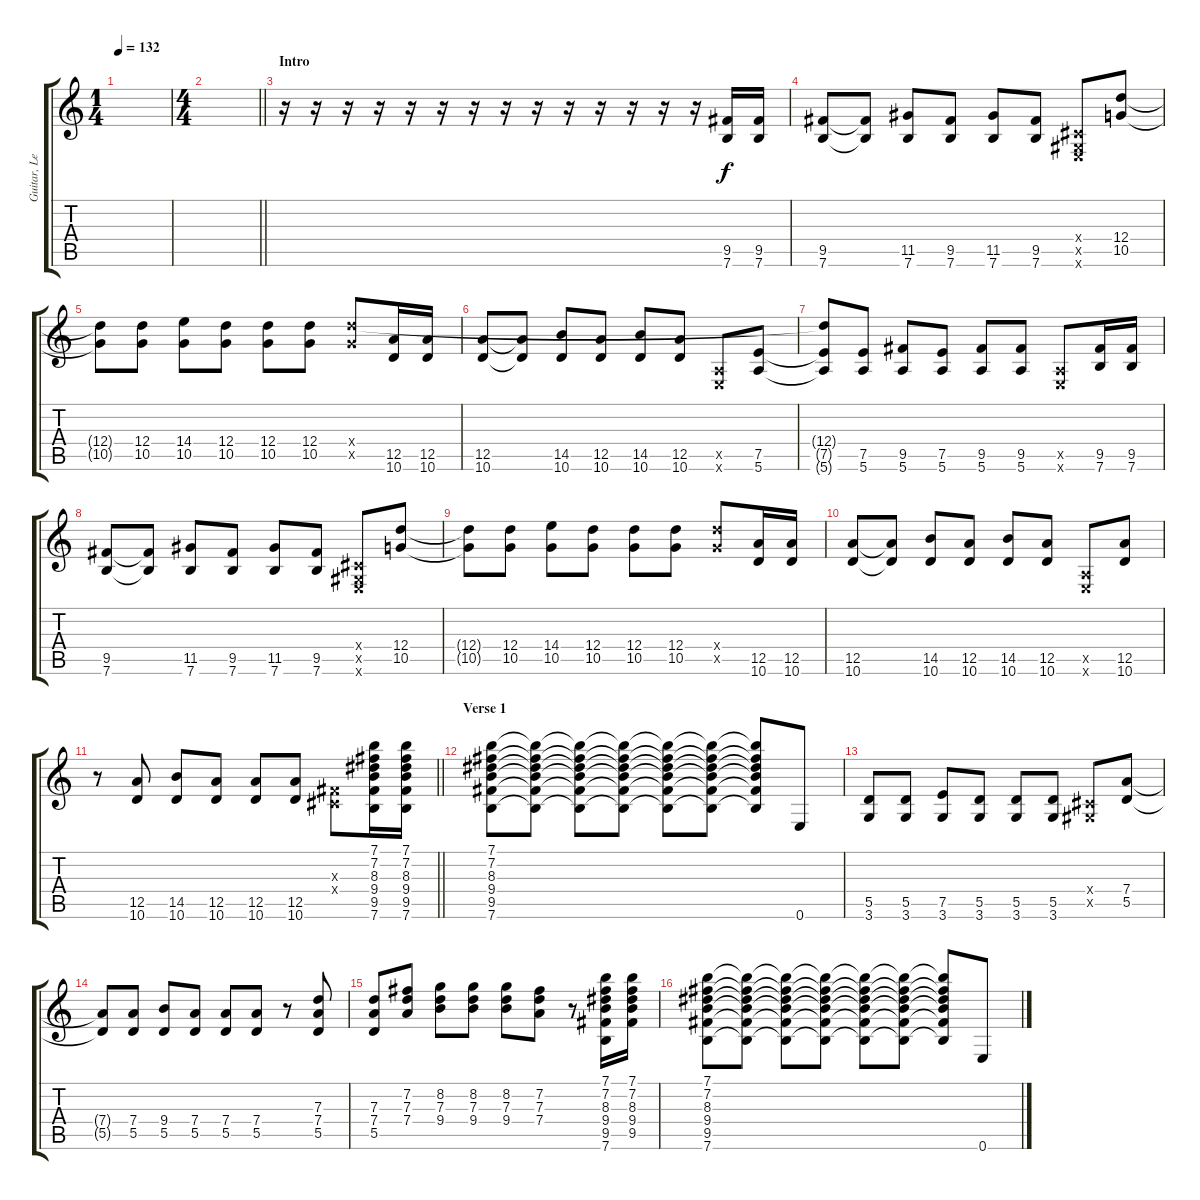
\track ("Guitar, Lead" "Guitar, Le") {instrument distortionguitar}
\staff {score tabs}
\tuning (E4 B3 G3 D3 A2 E2) {hide}
\ts (1 4)
\tempo 132
\clef g2
\ks c
|
\ts (4 4)
\barLineRight lightlight
|
\section ("" "Intro")
r.16 r.16 r.16 r.16 r.16 r.16 r.16 r.16 r.16 r.16 r.16 r.16 r.16 r.16 (9.5 7.6).16 (9.5 7.6).16 |
(9.5 7.6).8 (9.5{t} 7.6{t}).8 (11.5 7.6).8 (9.5 7.6).8 (11.5 7.6).8 (9.5 7.6).8 (-1.4{x} -1.5{x} 0.6{x}).8 (12.4 10.5).8 |
(12.4{t} 10.5{t}).8 (12.4 10.5).8 (14.4 10.5).8 (12.4 10.5).8 (12.4 10.5).8 (12.4 10.5).8 (12.4{x} 10.5{x}).8 (12.5 10.6).16 (12.5 10.6).16 |
(12.5 10.6).8 (12.5{t} 10.6{t}).8 (14.5 10.6).8 (12.5 10.6).8 (14.5 10.6).8 (12.5 10.6).8 (0.5{x} 0.6{x}).8 (7.5 5.6).8 |
(12.4{t} 7.5{t} 5.6{t}).8 (7.5 5.6).8 (9.5 5.6).8 (7.5 5.6).8 (9.5 5.6).8 (9.5 5.6).8 (0.5{x} 0.6{x}).8 (9.5 7.6).16 (9.5 7.6).16 |
(9.5 7.6).8 (9.5{t} 7.6{t}).8 (11.5 7.6).8 (9.5 7.6).8 (11.5 7.6).8 (9.5 7.6).8 (-1.4{x} -1.5{x} 0.6{x}).8 (12.4 10.5).8 |
(12.4{t} 10.5{t}).8 (12.4 10.5).8 (14.4 10.5).8 (12.4 10.5).8 (12.4 10.5).8 (12.4 10.5).8 (12.4{x} 10.5{x}).8 (12.5 10.6).16 (12.5 10.6).16 |
(12.5 10.6).8 (12.5{t} 10.6{t}).8 (14.5 10.6).8 (12.5 10.6).8 (14.5 10.6).8 (12.5 10.6).8 (0.5{x} 0.6{x}).8 (12.5 10.6).8 |
\barLineRight lightlight
r.8 (12.5 10.6).8 (14.5 10.6).8 (12.5 10.6).8 (12.5 10.6).8 (12.5 10.6).8 (-1.3{x} -1.4{x}).8 (7.1 7.2 8.3 9.4 9.5 7.6).16 (7.1 7.2 8.3 9.4 9.5 7.6).16 |
\section ("" "Verse 1")
(7.1 7.2 8.3 9.4 9.5 7.6).8 (7.1{t} 7.2{t} 8.3{t} 9.4{t} 9.5{t} 7.6{t}).8 (7.1{t} 7.2{t} 8.3{t} 9.4{t} 9.5{t} 7.6{t}).8 (7.1{t} 7.2{t} 8.3{t} 9.4{t} 9.5{t} 7.6{t}).8 (7.1{t} 7.2{t} 8.3{t} 9.4{t} 9.5{t} 7.6{t}).8 (7.1{t} 7.2{t} 8.3{t} 9.4{t} 9.5{t} 7.6{t}).8 (7.1{t} 7.2{t} 8.3{t} 9.4{t} 9.5{t} 7.6{t}).8 0.6.8 |
(5.5 3.6).8 (5.5 3.6).8 (7.5 3.6).8 (5.5 3.6).8 (5.5 3.6).8 (5.5 3.6).8 (-1.4{x} -1.5{x}).8 (7.4 5.5).8 |
(7.4{t} 5.5{t}).8 (7.4 5.5).8 (9.4 5.5).8 (7.4 5.5).8 (7.4 5.5).8 (7.4 5.5).8 r.8 (7.3 7.4 5.5).8 |
(7.3 7.4 5.5).8 (7.2 7.3 7.4).8 (8.2 7.3 9.4).8 (8.2 7.3 9.4).8 (8.2 7.3 9.4).8 (7.2 7.3 7.4).8 r.8 (7.1 7.2 8.3 9.4 9.5 7.6).16 (7.1 7.2 8.3 9.4 9.5).16 |
(7.1 7.2 8.3 9.4 9.5 7.6).8 (7.1{t} 7.2{t} 8.3{t} 9.4{t} 9.5{t} 7.6{t}).8 (7.1{t} 7.2{t} 8.3{t} 9.4{t} 9.5{t} 7.6{t}).8 (7.1{t} 7.2{t} 8.3{t} 9.4{t} 9.5{t} 7.6{t}).8 (7.1{t} 7.2{t} 8.3{t} 9.4{t} 9.5{t} 7.6{t}).8 (7.1{t} 7.2{t} 8.3{t} 9.4{t} 9.5{t} 7.6{t}).8 (7.1{t} 7.2{t} 8.3{t} 9.4{t} 9.5{t} 7.6{t}).8 0.6.8
